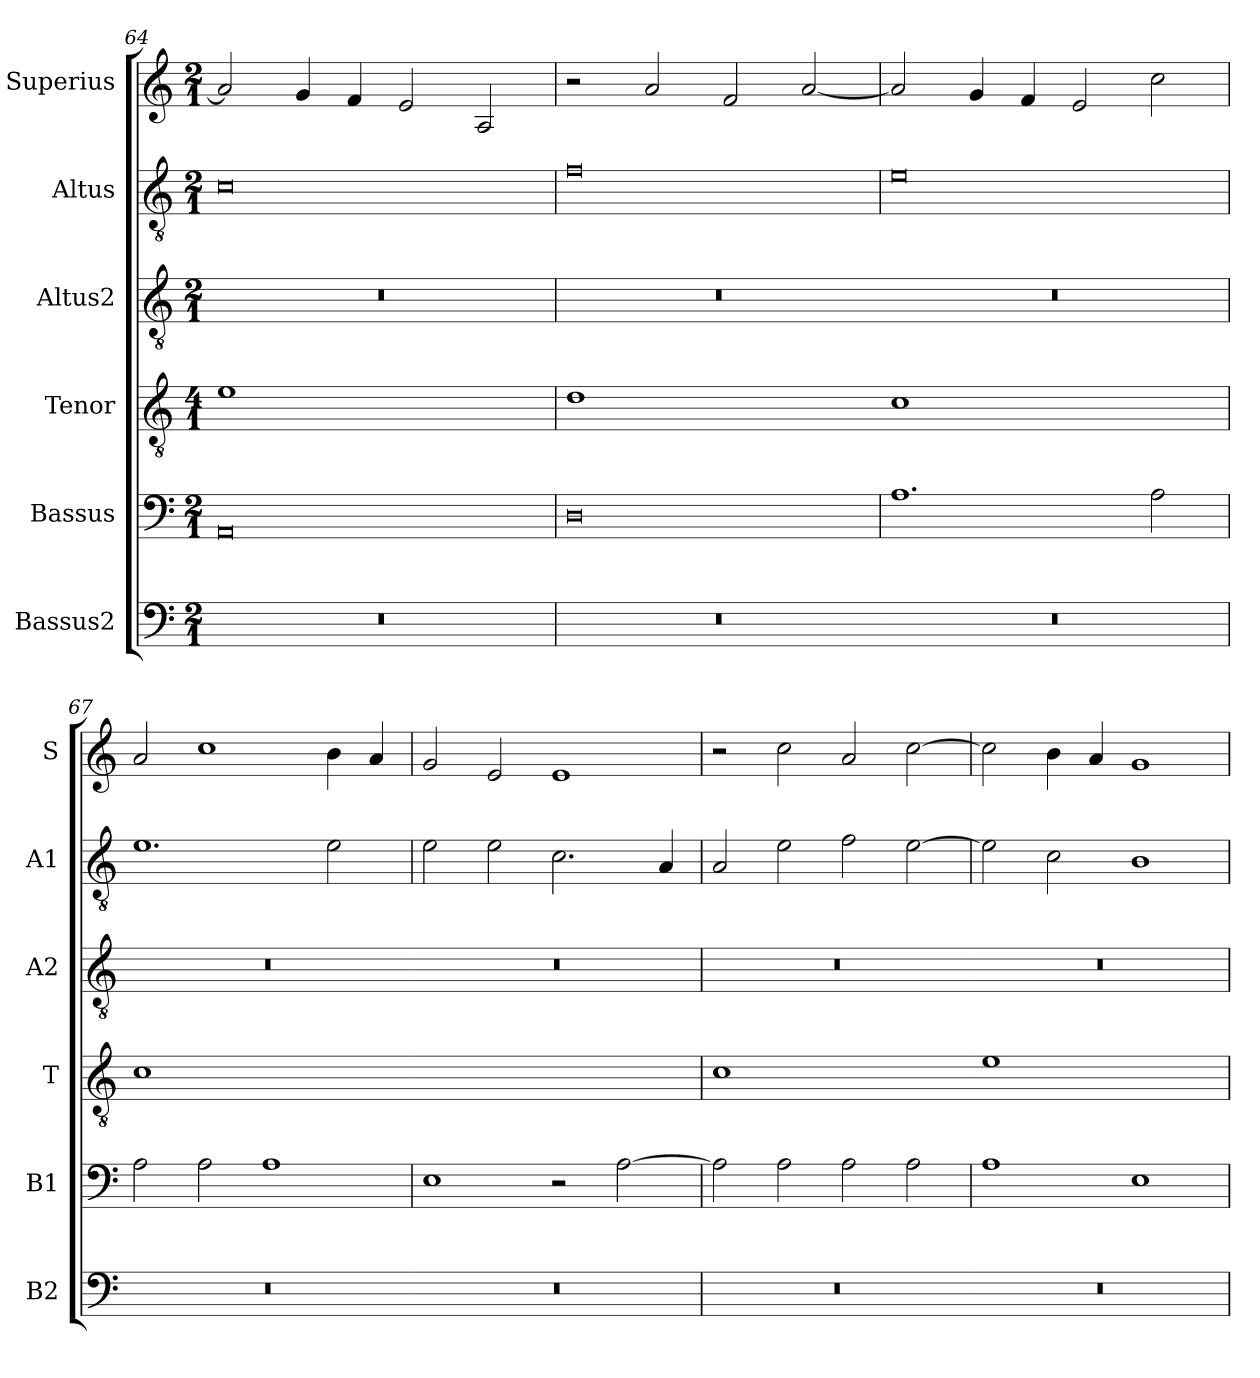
**kern	**kern	**kern	**kern	**kern	**kern
*part6	*part5	*part4	*part3	*part2	*part1
*staff6	*staff5	*staff4	*staff3	*staff2	*staff1
*I"Bassus2	*I"Bassus	*I"Tenor	*I"Altus2	*I"Altus	*I"Superius
*I'B2	*I'B1	*I'T	*I'A2	*I'A1	*I'S
*clefF4	*clefF4	*clefGv2	*clefGv2	*clefGv2	*clefG2
*k[]	*k[]	*k[]	*k[]	*k[]	*k[]
*M2/1	*M2/1	*M4/1	*M2/1	*M2/1	*M2/1
=64	=64	=64	=64	=64	=64
!	!	!LO:N:vis=1	!	!	!
0r	0AA	0e	0r	0c	2a/]
.	.	.	.	.	4g/
.	.	.	.	.	4f/
.	.	.	.	.	2e/
.	.	.	.	.	2A/
=65	=65	=65	=65	=65	=65
!	!	!LO:N:vis=1	!	!	!
0r	0D	0d	0r	0f	2r
.	.	.	.	.	2a/
.	.	.	.	.	2f/
.	.	.	.	.	[2a/
=66	=66	=66-	=66	=66	=66
!	!	!LO:N:vis=1	!	!	!
0r	1.A	0c	0r	0e	2a/]
.	.	.	.	.	4g/
.	.	.	.	.	4f/
.	.	.	.	.	2e/
.	2A\	.	.	.	2cc\
=67	=67	=67	=67	=67	=67
!	!	!LO:N:vis=1	!	!	!
0r	2A\	0c	0r	1.e	2a/
.	2A\	.	.	.	1cc
.	1A	.	.	.	.
.	.	.	.	2e\	4b\
.	.	.	.	.	4a/
=68	=68	=68-	=68	=68	=68
!	!	!LO:N:vis=1	!	!	!
0r	1E	0r	0r	2e\	2g/
.	.	.	.	2e\	2e/
.	2r	.	.	2.c\	1e
.	[2A\	.	.	.	.
.	.	.	.	4A/	.
=69	=69	=69	=69	=69	=69
!	!	!LO:N:vis=1	!	!	!
0r	2A\]	0c	0r	2A/	2r
.	2A\	.	.	2e\	2cc\
.	2A\	.	.	2f\	2a/
.	2A\	.	.	[2e\	[2cc\
=70	=70	=70-	=70	=70	=70
!	!	!LO:N:vis=1	!	!	!
0r	1A	0e	0r	2e\]	2cc\]
.	.	.	.	2c\	4b\
.	.	.	.	.	4a/
.	1E	.	.	1B	1g
=	=	=	=	=	=
*-	*-	*-	*-	*-	*-
